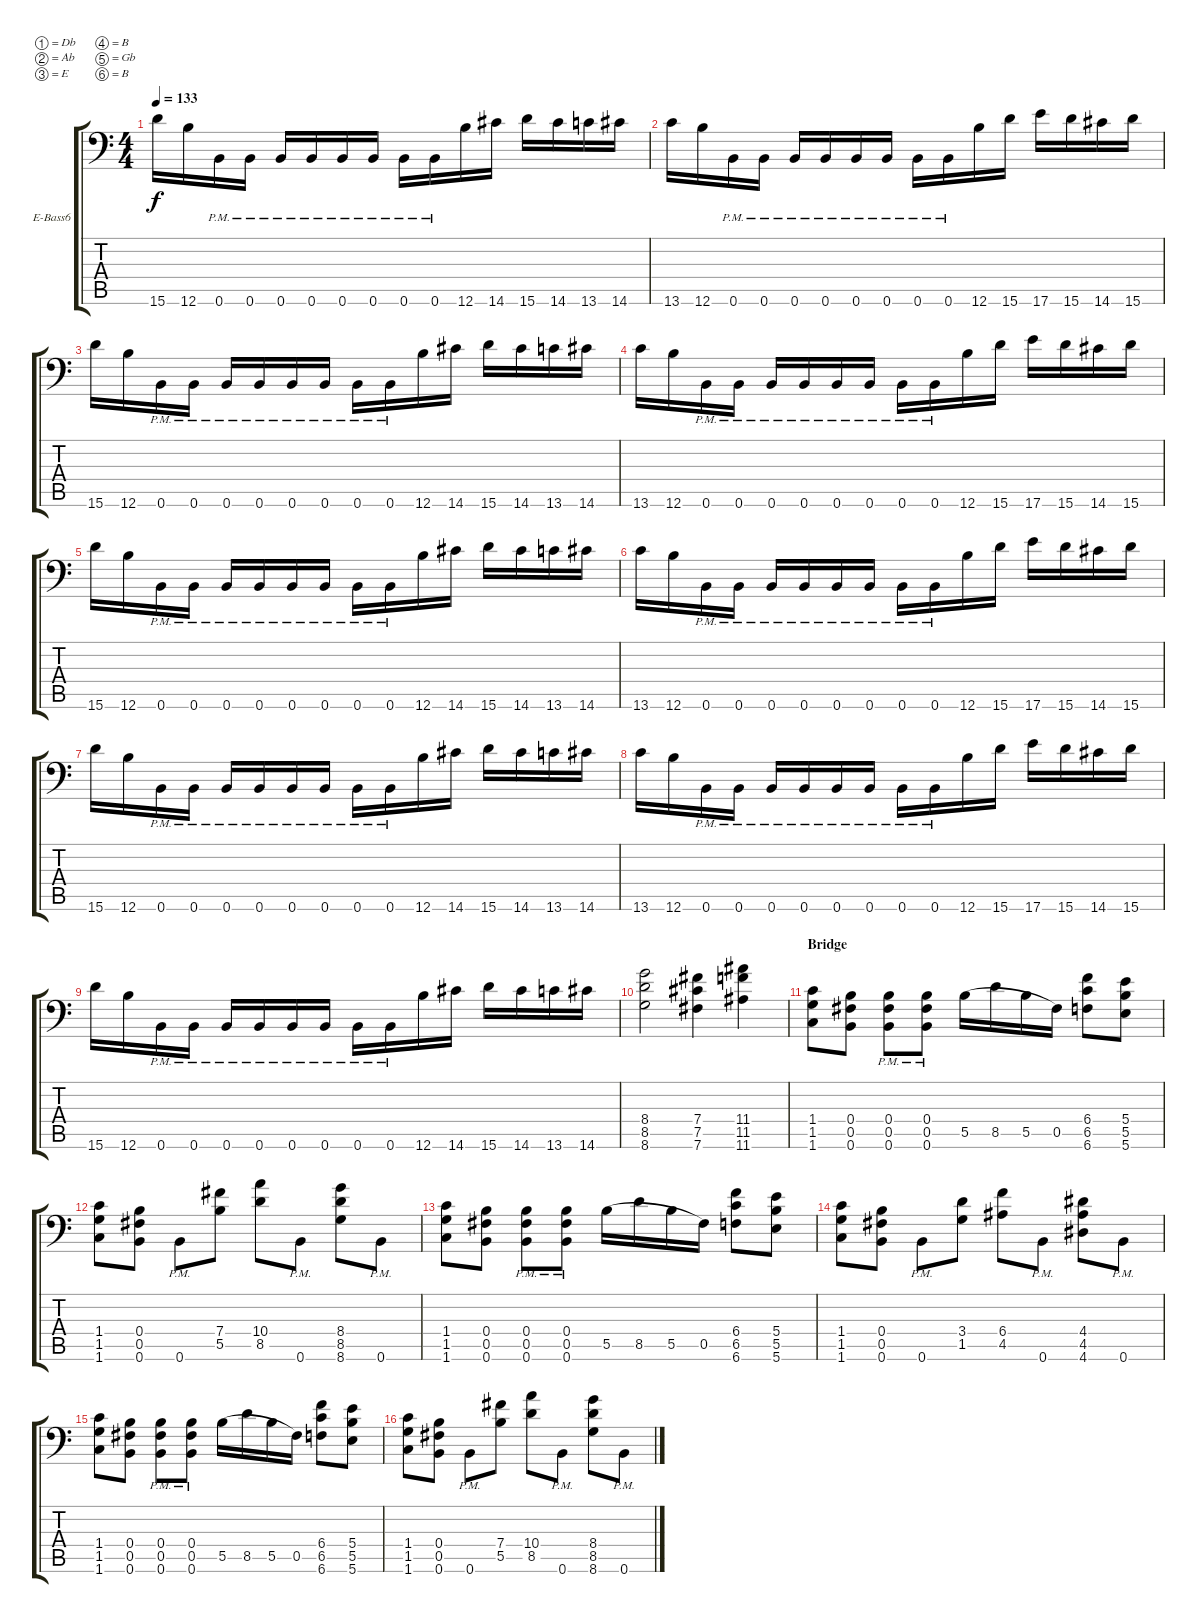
\bracketExtendMode groupsimilarinstruments
\firstSystemTrackNameOrientation horizontal
\otherSystemsTrackNameOrientation horizontal
\track ("Left guitar" "E-Bass6") {instrument electricbassfinger}
\staff {score tabs}
\tuning (Db4 Ab3 E3 B2 Gb2 B1)
\ts (4 4)
\tempo 133
\clef f4
\ks c
15.6.16{dy f} 12.6.16 0.6{pm}.16 0.6{pm}.16 0.6{pm}.16 0.6{pm}.16 0.6{pm}.16 0.6{pm}.16 0.6{pm}.16 0.6{pm}.16 12.6.16 14.6.16 15.6.16 14.6.16 13.6.16 14.6.16 |
13.6.16 12.6.16 0.6{pm}.16 0.6{pm}.16 0.6{pm}.16 0.6{pm}.16 0.6{pm}.16 0.6{pm}.16 0.6{pm}.16 0.6{pm}.16 12.6.16 15.6.16 17.6.16 15.6.16 14.6.16 15.6.16 |
15.6.16 12.6.16 0.6{pm}.16 0.6{pm}.16 0.6{pm}.16 0.6{pm}.16 0.6{pm}.16 0.6{pm}.16 0.6{pm}.16 0.6{pm}.16 12.6.16 14.6.16 15.6.16 14.6.16 13.6.16 14.6.16 |
13.6.16 12.6.16 0.6{pm}.16 0.6{pm}.16 0.6{pm}.16 0.6{pm}.16 0.6{pm}.16 0.6{pm}.16 0.6{pm}.16 0.6{pm}.16 12.6.16 15.6.16 17.6.16 15.6.16 14.6.16 15.6.16 |
15.6.16 12.6.16 0.6{pm}.16 0.6{pm}.16 0.6{pm}.16 0.6{pm}.16 0.6{pm}.16 0.6{pm}.16 0.6{pm}.16 0.6{pm}.16 12.6.16 14.6.16 15.6.16 14.6.16 13.6.16 14.6.16 |
13.6.16 12.6.16 0.6{pm}.16 0.6{pm}.16 0.6{pm}.16 0.6{pm}.16 0.6{pm}.16 0.6{pm}.16 0.6{pm}.16 0.6{pm}.16 12.6.16 15.6.16 17.6.16 15.6.16 14.6.16 15.6.16 |
15.6.16 12.6.16 0.6{pm}.16 0.6{pm}.16 0.6{pm}.16 0.6{pm}.16 0.6{pm}.16 0.6{pm}.16 0.6{pm}.16 0.6{pm}.16 12.6.16 14.6.16 15.6.16 14.6.16 13.6.16 14.6.16 |
13.6.16 12.6.16 0.6{pm}.16 0.6{pm}.16 0.6{pm}.16 0.6{pm}.16 0.6{pm}.16 0.6{pm}.16 0.6{pm}.16 0.6{pm}.16 12.6.16 15.6.16 17.6.16 15.6.16 14.6.16 15.6.16 |
15.6.16 12.6.16 0.6{pm}.16 0.6{pm}.16 0.6{pm}.16 0.6{pm}.16 0.6{pm}.16 0.6{pm}.16 0.6{pm}.16 0.6{pm}.16 12.6.16 14.6.16 15.6.16 14.6.16 13.6.16 14.6.16 |
(8.4 8.5 8.6).2 (7.4 7.5 7.6).4 (11.4 11.5 11.6).4 |
\section ("" "Bridge")
(1.5 1.6 1.4).8 (0.5 0.6 0.4).8 (0.6{pm} 0.5{pm} 0.4{pm}).8 (0.6{pm} 0.5{pm} 0.4{pm}).8 5.5.16{legatoorigin} 8.5.16{legatoorigin} 5.5.16{legatoorigin} 0.5.16 (6.6 6.5 6.4).8 (5.6 5.5 5.4).8 |
(1.5 1.6 1.4).8 (0.5 0.6 0.4).8 0.6{pm}.8 (7.4 5.5).8 (10.4 8.5).8 0.6{pm}.8 (8.4 8.5 8.6).8 0.6{pm}.8 |
(1.5 1.6 1.4).8 (0.5 0.6 0.4).8 (0.6{pm} 0.5{pm} 0.4{pm}).8 (0.6{pm} 0.5{pm} 0.4{pm}).8 5.5.16{legatoorigin} 8.5.16{legatoorigin} 5.5.16{legatoorigin} 0.5.16 (6.6 6.5 6.4).8 (5.6 5.5 5.4).8 |
(1.5 1.6 1.4).8 (0.5 0.6 0.4).8 0.6{pm}.8 (3.4 1.5).8 (6.4 4.5).8 0.6{pm}.8 (4.4 4.5 4.6).8 0.6{pm}.8 |
(1.5 1.6 1.4).8 (0.5 0.6 0.4).8 (0.6{pm} 0.5{pm} 0.4{pm}).8 (0.6{pm} 0.5{pm} 0.4{pm}).8 5.5.16{legatoorigin} 8.5.16{legatoorigin} 5.5.16{legatoorigin} 0.5.16 (6.6 6.5 6.4).8 (5.6 5.5 5.4).8 |
(1.5 1.6 1.4).8 (0.5 0.6 0.4).8 0.6{pm}.8 (7.4 5.5).8 (10.4 8.5).8 0.6{pm}.8 (8.4 8.5 8.6).8 0.6{pm}.8
